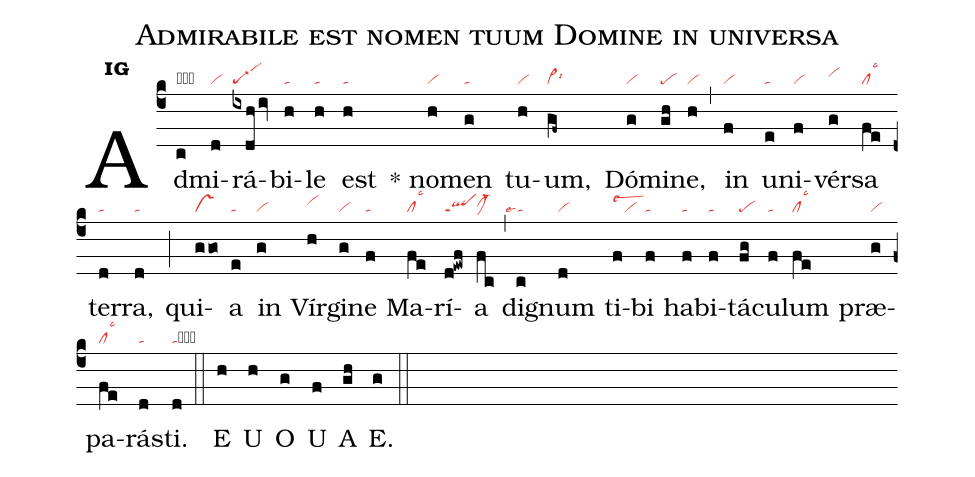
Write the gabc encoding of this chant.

name:Admirabile est nomen tuum Domine in universa;
office-part:an;
mode:1g;
nabc-lines:1;
%%
initial-style: 1;
name: Admirabile est nomen tuum Domine in universa;
mode: 1;
office-part: Antiphona;
annotation: Ant.;
annotation: i g;
nabc-lines:1;
%%
(c4) Ad(c|obtalsc3)mi(d|vi)rá(ixdh/iv|scG-1)bi(h|ta)le(h|ta) est(h|ta) <sp>*</sp> no(h|vi)men(g|ta) tu(h|vi)um,(gf~|vi>lsi6) Dó(g|vi)mi(gh|pe)ne,(h|vi) (,) in(f|vi) u(e|ta)ni(f|vi)vér(g|vihi)sa(fe|cllsc3) ter(d|ta)ra,(d|ta) (;)qui(ggo|vs)a(e|ta) in(g|vi) Vír(h|vihi)gi(g|vi)ne(f|ta) Ma(fe|cllsc3)rí(d!ewf|qlppt1)a(fc|clM-hh) (,) dig(c|```talse1)num(d|vi) ti(f|vilsew2)bi(f|ta) ha(f|ta)bi(f|ta)tá(fg|pe)cu(f|ta)lum(fe|cllsc3) præ(g|vi)pa(fe|cllsc3)rás(d|ta)ti.(d|tacb) (::)
<eu>E(h) U(h) O(g) U(f) A(gh) E.(g) </eu>(::)
